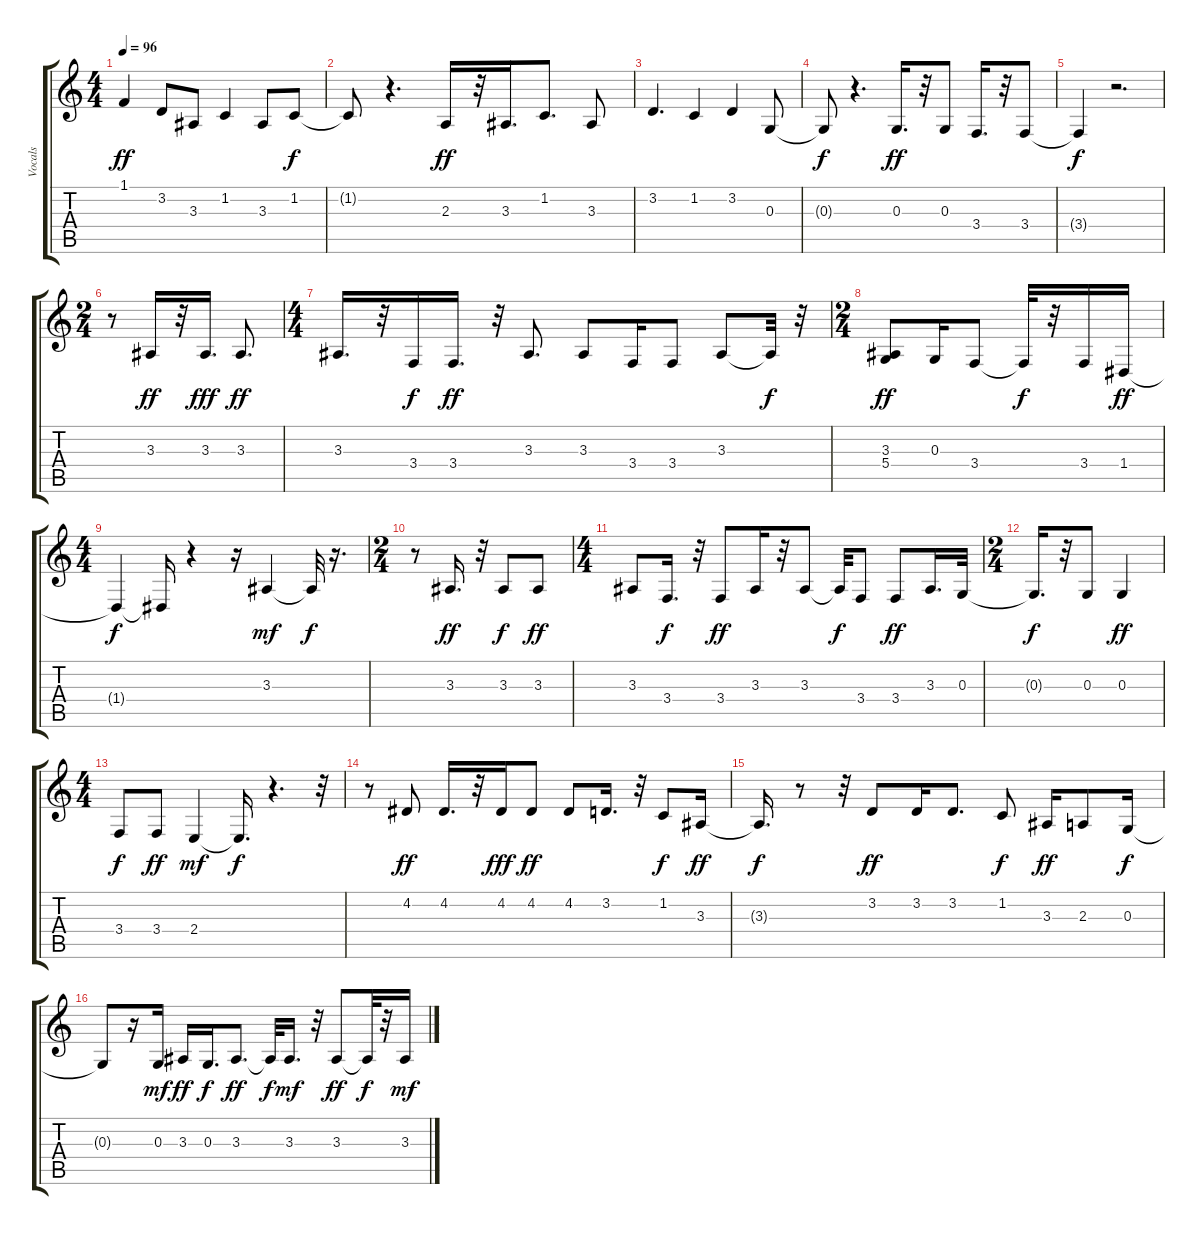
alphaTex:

\track ("Vocals" "Vocals") {instrument tenorsax}
\staff {score tabs}
\tuning (E4 B3 G3 D3 A2 E2) {hide}
\ts (4 4)
\tempo 96
\clef g2
\ks c
1.1.4{dy ff} 3.2.8 3.3.8 1.2.4 3.3.8 1.2.8{dy f} |
1.2{t}.8 r.4{d} 2.3.16{dy ff} r.32 3.3.16{d} 1.2.8{d} 3.3.8 |
3.2.4{d} 1.2.4 3.2.4 0.3.8 |
0.3{t}.8{dy f} r.4{d} 0.3.16{d dy ff} r.32 0.3.8 3.4.16{d} r.32 3.4.8 |
3.4{t}.4{dy f} r.2{d} |
\ts (2 4)
r.8 3.3.16{dy ff} r.32 3.3.16{d dy fff} 3.3.8{d dy ff} |
\ts (4 4)
3.3.16{d} r.32 3.4.16{dy f} 3.4.16{d dy ff} r.32 3.3.8{d} 3.3.8 3.4.16 3.4.8 3.3.8 3.3{t}.32{dy f} r.32 |
\ts (2 4)
(3.3 5.4).8{dy ff} 0.3.16 3.4.8 3.4{t}.32{dy f} r.32 3.4.16 1.4.16{dy ff} |
\ts (4 4)
1.4{t}.4{dy f} 1.4{t}.16 r.4 r.16 3.3.4{dy mf} 3.3{t}.32{dy f} r.16{d} |
\ts (2 4)
r.8 3.3.16{d dy ff} r.32 3.3.8{dy f} 3.3.8{dy ff} |
\ts (4 4)
3.3.8 3.4.16{d dy f} r.32 3.4.8{dy ff} 3.3.16 r.32 3.3.8 3.3{t}.32{dy f} 3.4.8 3.4.8{dy ff} 3.3.16{d} 0.3.32 |
\ts (2 4)
0.3{t}.16{d dy f} r.32 0.3.8 0.3.4{dy ff} |
\ts (4 4)
3.4.8{dy f} 3.4.8{dy ff} 2.4.4{dy mf} 2.4{t}.16{d dy f} r.4{d} r.32 |
r.8 4.2.8{dy ff} 4.2.16{d} r.32 4.2.16{dy fff} 4.2.8{dy ff} 4.2.8 3.2.16{d} r.32 1.2.8{dy f} 3.3.16{dy ff} |
3.3{t}.16{d dy f} r.8 r.32 3.2.8{dy ff} 3.2.16 3.2.8{d} 1.2.8{dy f} 3.3.16{dy ff} 2.3.8 0.3.16{dy f} |
0.3{t}.8 r.16 0.3.16{dy mf} 3.3.16{dy ff} 0.3.16{d dy f} 3.3.8{d dy ff} 3.3{t}.32{dy f} 3.3.16{d dy mf} r.32 3.3.8{dy ff} 3.3{t}.32{dy f} r.32 3.3.16{dy mf}
